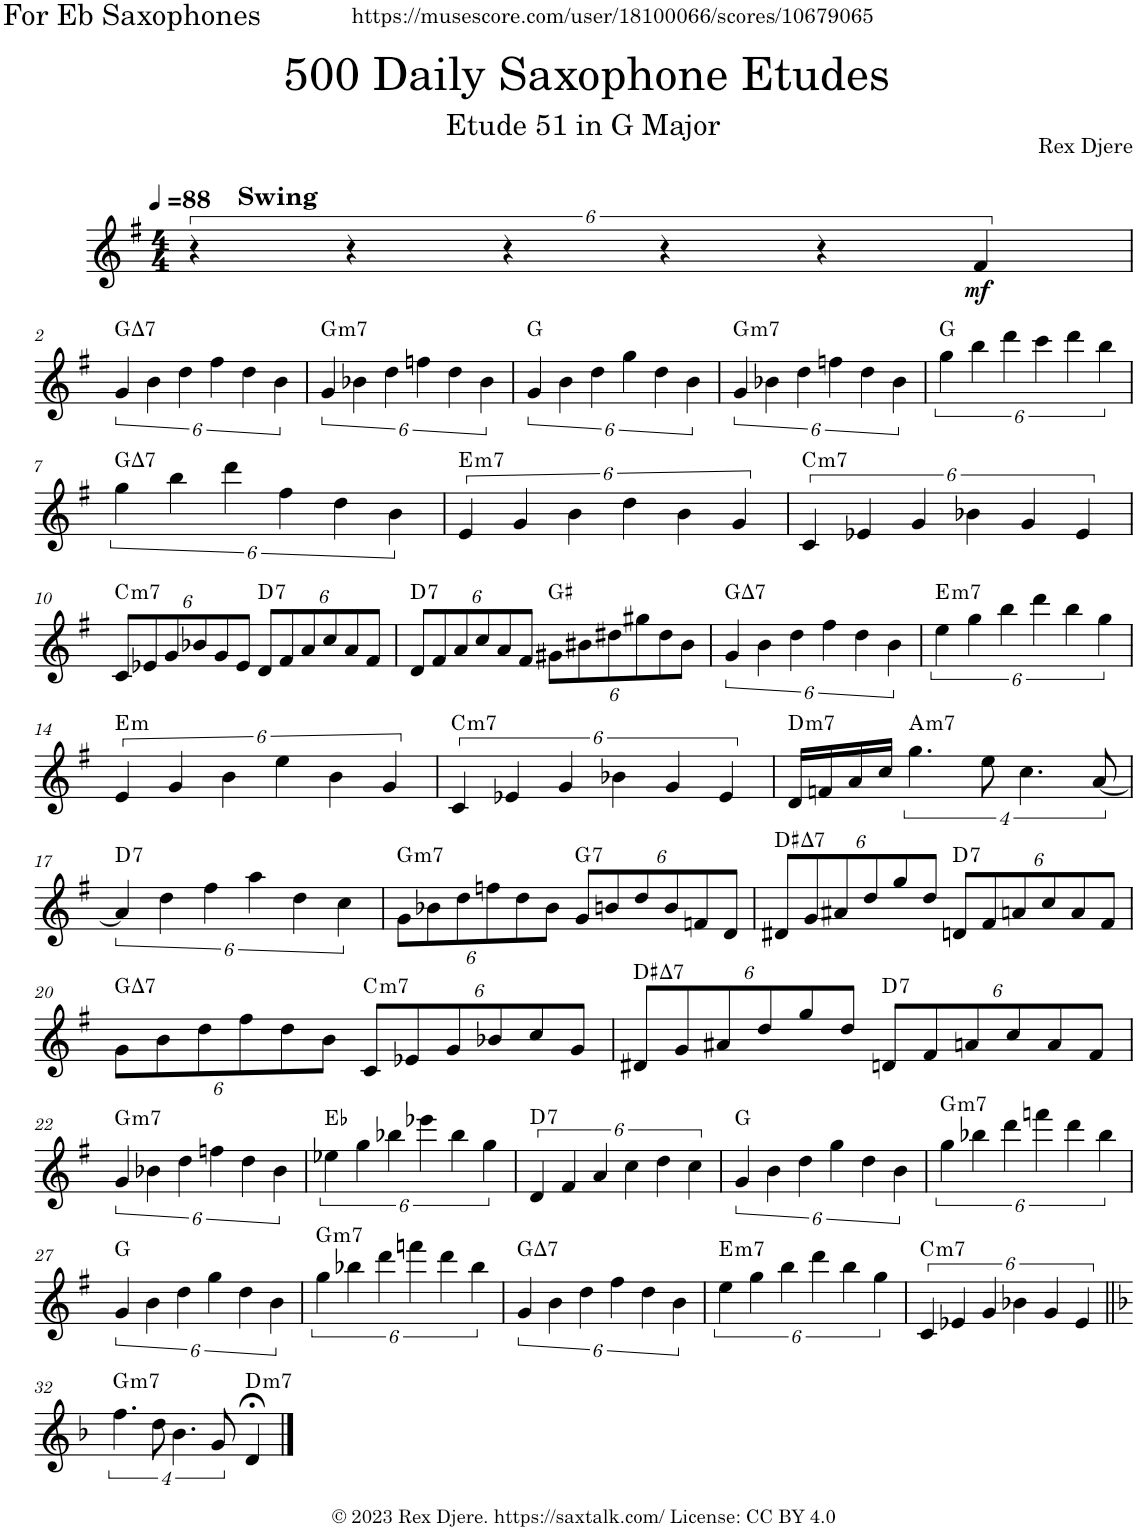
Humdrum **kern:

**kern	**dynam	**harte
*part1	*part1	*part1
*staff1	*staff1	*
*I"Alto Saxophone	*	*
*I'A. Sax.	*	*
*clefG2	*	*
*Trd5c9	*	*
*k[f#]	*	*
*M4/4	*	*
*MM88	*	*
=1	=1	=1
!LO:TX:a:B:t=Swing	!	!
6r	.	.
6r	.	.
6r	.	.
6r	.	.
6r	.	.
!	!LO:DY:b	!
6f#/	mf	.
!!LO:LB:g=z
=2	=2	=2
!	!	!LO:H:kt=7
6g/	.	G:maj7
6b\	.	.
6dd\	.	.
6ff#\	.	.
6dd\	.	.
6b\	.	.
=3	=3	=3
!	!	!LO:H:kt=m7
6g/	.	G:min7
6b-X\	.	.
6dd\	.	.
6ffn\	.	.
6dd\	.	.
6b-\	.	.
=4	=4	=4
6g/	.	G:maj
6b\	.	.
6dd\	.	.
6gg\	.	.
6dd\	.	.
6b\	.	.
=5	=5	=5
!	!	!LO:H:kt=m7
6g/	.	G:min7
6b-X\	.	.
6dd\	.	.
6ffn\	.	.
6dd\	.	.
6b-\	.	.
=6	=6	=6
6gg\	.	G:maj
6bb\	.	.
6ddd\	.	.
6ccc\	.	.
6ddd\	.	.
6bb\	.	.
!!LO:LB:g=z
=7	=7	=7
!	!	!LO:H:kt=7
6gg\	.	G:maj7
6bb\	.	.
6ddd\	.	.
6ff#\	.	.
6dd\	.	.
6b\	.	.
=8	=8	=8
!	!	!LO:H:kt=m7
6e/	.	E:min7
6g/	.	.
6b\	.	.
6dd\	.	.
6b\	.	.
6g/	.	.
=9	=9	=9
!	!	!LO:H:kt=m7
6c/	.	C:min7
6e-X/	.	.
6g/	.	.
6b-X\	.	.
6g/	.	.
6e-/	.	.
!!LO:LB:g=z
=10	=10	=10
*Xbrackettup	*	*
!	!	!LO:H:kt=m7
12c/L	.	C:min7
12e-X/	.	.
12g/	.	.
12b-X/	.	.
12g/	.	.
12e-/J	.	.
!	!	!LO:H:kt=7
12d/L	.	D:7
12f#/	.	.
12a/	.	.
12cc/	.	.
12a/	.	.
12f#/J	.	.
=11	=11	=11
!	!	!LO:H:kt=7
12d/L	.	D:7
12f#/	.	.
12a/	.	.
12cc/	.	.
12a/	.	.
12f#/J	.	.
12g#X\L	.	G#:maj
12b#X\	.	.
12dd#X\	.	.
12gg#X\	.	.
12dd#\	.	.
12b#\J	.	.
=12	=12	=12
*brackettup	*	*
!	!	!LO:H:kt=7
6g/	.	G:maj7
6b\	.	.
6dd\	.	.
6ff#\	.	.
6dd\	.	.
6b\	.	.
=13	=13	=13
!	!	!LO:H:kt=m7
6ee\	.	E:min7
6gg\	.	.
6bb\	.	.
6ddd\	.	.
6bb\	.	.
6gg\	.	.
!!LO:LB:g=z
=14	=14	=14
!	!	!LO:H:kt=m
6e/	.	E:min
6g/	.	.
6b\	.	.
6ee\	.	.
6b\	.	.
6g/	.	.
=15	=15	=15
!	!	!LO:H:kt=m7
6c/	.	C:min7
6e-X/	.	.
6g/	.	.
6b-X\	.	.
6g/	.	.
6e-/	.	.
=16	=16	=16
!	!	!LO:H:kt=m7
16d/LL	.	D:min7
16fn/	.	.
16a/	.	.
16cc/JJ	.	.
!	!	!LO:H:kt=m7
16%3.gg\	.	A:min7
32%3ee\	.	.
16%3.cc\	.	.
[32%3a/	.	.
!!LO:LB:g=z
=17	=17	=17
!	!	!LO:H:kt=7
6a/]	.	D:7
6dd\	.	.
6ff#\	.	.
6aa\	.	.
6dd\	.	.
6cc\	.	.
=18	=18	=18
*Xbrackettup	*	*
!	!	!LO:H:kt=m7
12g\L	.	G:min7
12b-X\	.	.
12dd\	.	.
12ffn\	.	.
12dd\	.	.
12b-\J	.	.
!	!	!LO:H:kt=7
12g/L	.	G:7
12bn/	.	.
12dd/	.	.
12b/	.	.
12fn/	.	.
12d/J	.	.
=19	=19	=19
!	!	!LO:H:kt=7
12d#X/L	.	D#:maj7
12g/	.	.
12a#X/	.	.
12dd/	.	.
12gg/	.	.
12dd/J	.	.
!	!	!LO:H:kt=7
12dn/L	.	D:7
12f#/	.	.
12an/	.	.
12cc/	.	.
12a/	.	.
12f#/J	.	.
!!LO:LB:g=z
=20	=20	=20
!	!	!LO:H:kt=7
12g\L	.	G:maj7
12b\	.	.
12dd\	.	.
12ff#\	.	.
12dd\	.	.
12b\J	.	.
!	!	!LO:H:kt=m7
12c/L	.	C:min7
12e-X/	.	.
12g/	.	.
12b-X/	.	.
12cc/	.	.
12g/J	.	.
=21	=21	=21
!	!	!LO:H:kt=7
12d#X/L	.	D#:maj7
12g/	.	.
12a#X/	.	.
12dd/	.	.
12gg/	.	.
12dd/J	.	.
!	!	!LO:H:kt=7
12dn/L	.	D:7
12f#/	.	.
12an/	.	.
12cc/	.	.
12a/	.	.
12f#/J	.	.
!!LO:LB:g=z
=22	=22	=22
*brackettup	*	*
!	!	!LO:H:kt=m7
6g/	.	G:min7
6b-X\	.	.
6dd\	.	.
6ffn\	.	.
6dd\	.	.
6b-\	.	.
=23	=23	=23
6ee-X\	.	Eb:maj
6gg\	.	.
6bb-X\	.	.
6eee-X\	.	.
6bb-\	.	.
6gg\	.	.
=24	=24	=24
!	!	!LO:H:kt=7
6d/	.	D:7
6f#/	.	.
6a/	.	.
6cc\	.	.
6dd\	.	.
6cc\	.	.
=25	=25	=25
6g/	.	G:maj
6b\	.	.
6dd\	.	.
6gg\	.	.
6dd\	.	.
6b\	.	.
=26	=26	=26
!	!	!LO:H:kt=m7
6gg\	.	G:min7
6bb-X\	.	.
6ddd\	.	.
6fffn\	.	.
6ddd\	.	.
6bb-\	.	.
!!LO:LB:g=z
=27	=27	=27
6g/	.	G:maj
6b\	.	.
6dd\	.	.
6gg\	.	.
6dd\	.	.
6b\	.	.
=28	=28	=28
!	!	!LO:H:kt=m7
6gg\	.	G:min7
6bb-X\	.	.
6ddd\	.	.
6fffn\	.	.
6ddd\	.	.
6bb-\	.	.
=29	=29	=29
!	!	!LO:H:kt=7
6g/	.	G:maj7
6b\	.	.
6dd\	.	.
6ff#\	.	.
6dd\	.	.
6b\	.	.
=30	=30	=30
!	!	!LO:H:kt=m7
6ee\	.	E:min7
6gg\	.	.
6bb\	.	.
6ddd\	.	.
6bb\	.	.
6gg\	.	.
=31	=31	=31
!	!	!LO:H:kt=m7
6c/	.	C:min7
6e-X/	.	.
6g/	.	.
6b-X\	.	.
6g/	.	.
6e-/	.	.
!!LO:LB:g=z
=32||	=32||	=32||
*k[b-]	*	*
!	!	!LO:H:kt=m7
16%3.ff\	.	G:min7
32%3dd\	.	.
16%3.b-\	.	.
32%3g/	.	.
!	!	!LO:H:kt=m7
4d;</	.	D:min7
==	==	==
*-	*-	*-
